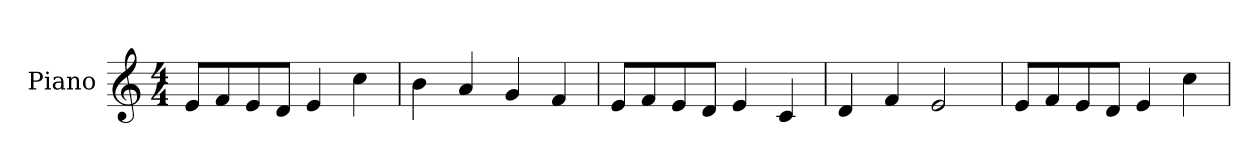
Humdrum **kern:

**kern
*part1
*staff1
*I"Piano
*I'Pno.
*clefG2
*k[]
*M4/4
*MM120
=1
8e/L
8f/
8e/
8d/J
4e/
4cc\
=2
4b\
4a/
4g/
4f/
=3
8e/L
8f/
8e/
8d/J
4e/
4c/
=4
4d/
4f/
2e/
=5
8e/L
8f/
8e/
8d/J
4e/
4cc\
=
*-
